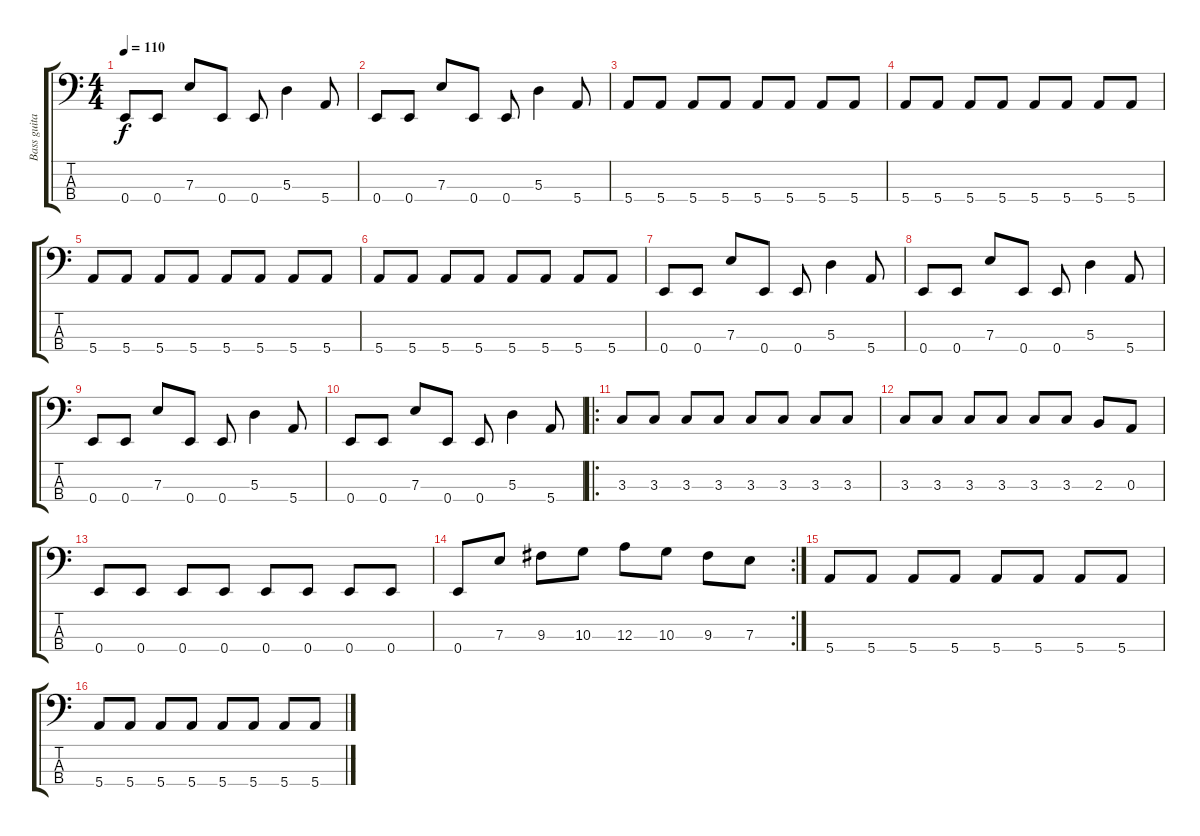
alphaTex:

\track ("Bass guitar" "Bass guita") {instrument electricbassfinger}
\staff {score tabs}
\tuning (G2 D2 A1 E1) {hide}
\ts (4 4)
\tempo 110
\clef f4
\ks c
0.4.8{dy f} 0.4.8 7.3.8 0.4.8 0.4.8 5.3.4 5.4.8 |
0.4.8 0.4.8 7.3.8 0.4.8 0.4.8 5.3.4 5.4.8 |
5.4.8 5.4.8 5.4.8 5.4.8 5.4.8 5.4.8 5.4.8 5.4.8 |
5.4.8 5.4.8 5.4.8 5.4.8 5.4.8 5.4.8 5.4.8 5.4.8 |
5.4.8 5.4.8 5.4.8 5.4.8 5.4.8 5.4.8 5.4.8 5.4.8 |
5.4.8 5.4.8 5.4.8 5.4.8 5.4.8 5.4.8 5.4.8 5.4.8 |
0.4.8 0.4.8 7.3.8 0.4.8 0.4.8 5.3.4 5.4.8 |
0.4.8 0.4.8 7.3.8 0.4.8 0.4.8 5.3.4 5.4.8 |
0.4.8 0.4.8 7.3.8 0.4.8 0.4.8 5.3.4 5.4.8 |
0.4.8 0.4.8 7.3.8 0.4.8 0.4.8 5.3.4 5.4.8 |
\ro
3.3.8 3.3.8 3.3.8 3.3.8 3.3.8 3.3.8 3.3.8 3.3.8 |
3.3.8 3.3.8 3.3.8 3.3.8 3.3.8 3.3.8 2.3.8 0.3.8 |
0.4.8 0.4.8 0.4.8 0.4.8 0.4.8 0.4.8 0.4.8 0.4.8 |
\rc 2
0.4.8 7.3.8 9.3.8 10.3.8 12.3.8 10.3.8 9.3.8 7.3.8 |
5.4.8 5.4.8 5.4.8 5.4.8 5.4.8 5.4.8 5.4.8 5.4.8 |
5.4.8 5.4.8 5.4.8 5.4.8 5.4.8 5.4.8 5.4.8 5.4.8
